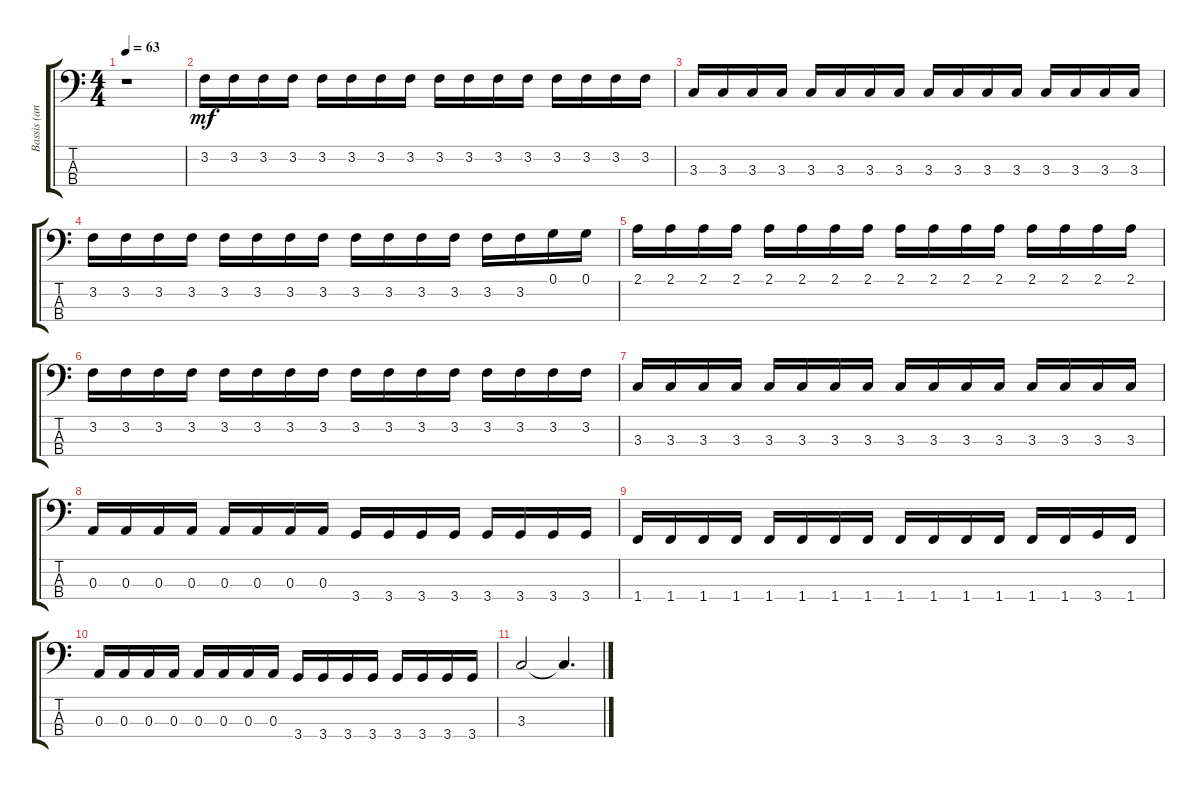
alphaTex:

\track ("Bassis" "Bassis (an") {instrument electricbassfinger}
\staff {score tabs}
\tuning (G2 D2 A1 E1) {hide}
\ts (4 4)
\tempo 63
\clef f4
\ks c
r.1{dy mf} |
3.2.16 3.2.16 3.2.16 3.2.16 3.2.16 3.2.16 3.2.16 3.2.16 3.2.16 3.2.16 3.2.16 3.2.16 3.2.16 3.2.16 3.2.16 3.2.16 |
3.3.16 3.3.16 3.3.16 3.3.16 3.3.16 3.3.16 3.3.16 3.3.16 3.3.16 3.3.16 3.3.16 3.3.16 3.3.16 3.3.16 3.3.16 3.3.16 |
3.2.16 3.2.16 3.2.16 3.2.16 3.2.16 3.2.16 3.2.16 3.2.16 3.2.16 3.2.16 3.2.16 3.2.16 3.2.16 3.2.16 0.1.16 0.1.16 |
2.1.16 2.1.16 2.1.16 2.1.16 2.1.16 2.1.16 2.1.16 2.1.16 2.1.16 2.1.16 2.1.16 2.1.16 2.1.16 2.1.16 2.1.16 2.1.16 |
3.2.16 3.2.16 3.2.16 3.2.16 3.2.16 3.2.16 3.2.16 3.2.16 3.2.16 3.2.16 3.2.16 3.2.16 3.2.16 3.2.16 3.2.16 3.2.16 |
3.3.16 3.3.16 3.3.16 3.3.16 3.3.16 3.3.16 3.3.16 3.3.16 3.3.16 3.3.16 3.3.16 3.3.16 3.3.16 3.3.16 3.3.16 3.3.16 |
0.3.16 0.3.16 0.3.16 0.3.16 0.3.16 0.3.16 0.3.16 0.3.16 3.4.16 3.4.16 3.4.16 3.4.16 3.4.16 3.4.16 3.4.16 3.4.16 |
1.4.16 1.4.16 1.4.16 1.4.16 1.4.16 1.4.16 1.4.16 1.4.16 1.4.16 1.4.16 1.4.16 1.4.16 1.4.16 1.4.16 3.4.16 1.4.16 |
0.3.16 0.3.16 0.3.16 0.3.16 0.3.16 0.3.16 0.3.16 0.3.16 3.4.16 3.4.16 3.4.16 3.4.16 3.4.16 3.4.16 3.4.16 3.4.16 |
3.3.2 3.3{t}.4{d}
